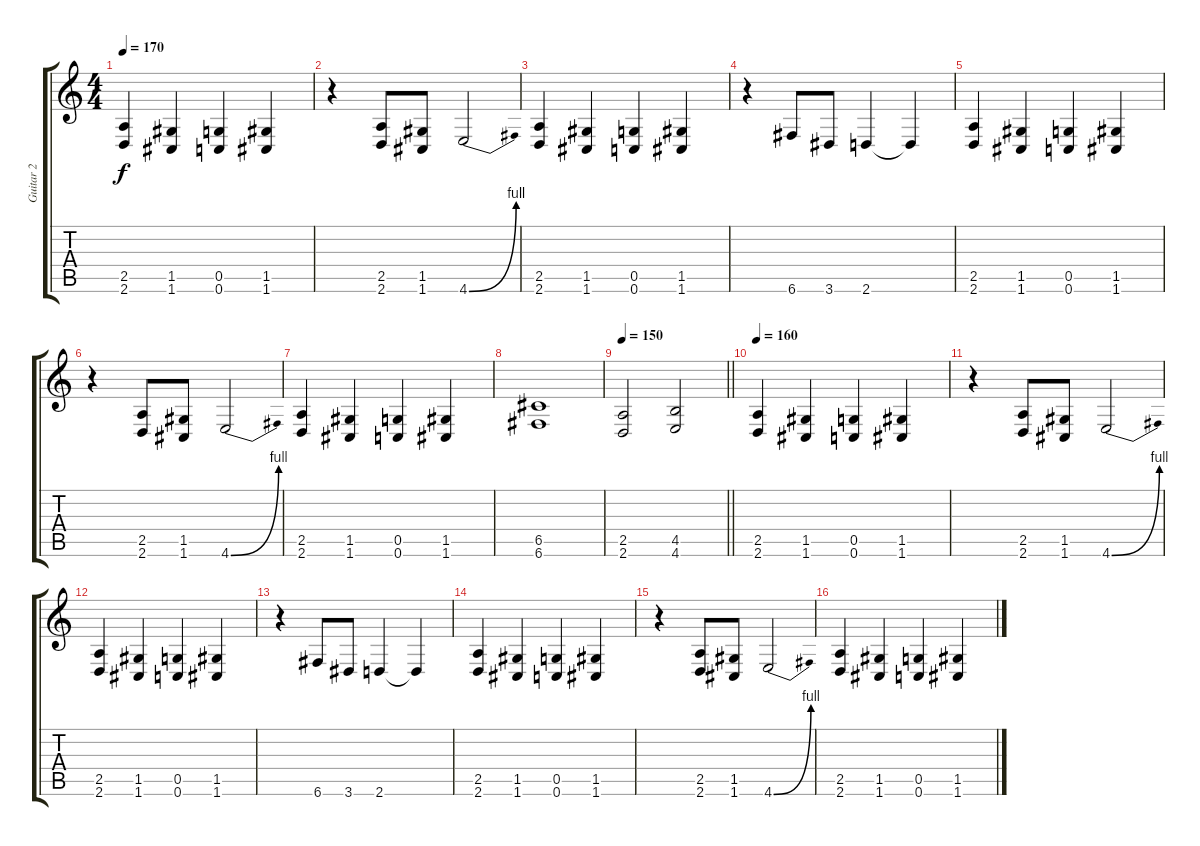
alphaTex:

\track ("Guitar 2" "Guitar 2") {instrument distortionguitar}
\staff {score tabs}
\tuning (D4 A3 F3 C3 G2 C2) {hide}
\ts (4 4)
\section ("" "")
\tempo 170
\clef g2
\ks c
(2.5 2.6).4{dy f volume 16} (1.5 1.6).4 (0.5 0.6).4 (1.5 1.6).4 |
r.4 (2.5 2.6).8 (1.5 1.6).8 4.6{be (bend 0 0 60 4)}.2 |
(2.5 2.6).4 (1.5 1.6).4 (0.5 0.6).4 (1.5 1.6).4 |
r.4 6.6.8 3.6.8 2.6.4 2.6{t}.4 |
(2.5 2.6).4 (1.5 1.6).4 (0.5 0.6).4 (1.5 1.6).4 |
r.4 (2.5 2.6).8 (1.5 1.6).8 4.6{be (bend 0 0 60 4)}.2 |
(2.5 2.6).4 (1.5 1.6).4 (0.5 0.6).4 (1.5 1.6).4 |
(6.5 6.6).1 |
\tempo 150
\barLineRight lightlight
(2.5 2.6).2 (4.5 4.6).2 |
\section ("" "")
\tempo 160
(2.5 2.6).4 (1.5 1.6).4 (0.5 0.6).4 (1.5 1.6).4 |
r.4 (2.5 2.6).8 (1.5 1.6).8 4.6{be (bend 0 0 60 4)}.2 |
(2.5 2.6).4 (1.5 1.6).4 (0.5 0.6).4 (1.5 1.6).4 |
r.4 6.6.8 3.6.8 2.6.4 2.6{t}.4 |
(2.5 2.6).4 (1.5 1.6).4 (0.5 0.6).4 (1.5 1.6).4 |
r.4 (2.5 2.6).8 (1.5 1.6).8 4.6{be (bend 0 0 60 4)}.2 |
(2.5 2.6).4 (1.5 1.6).4 (0.5 0.6).4 (1.5 1.6).4
